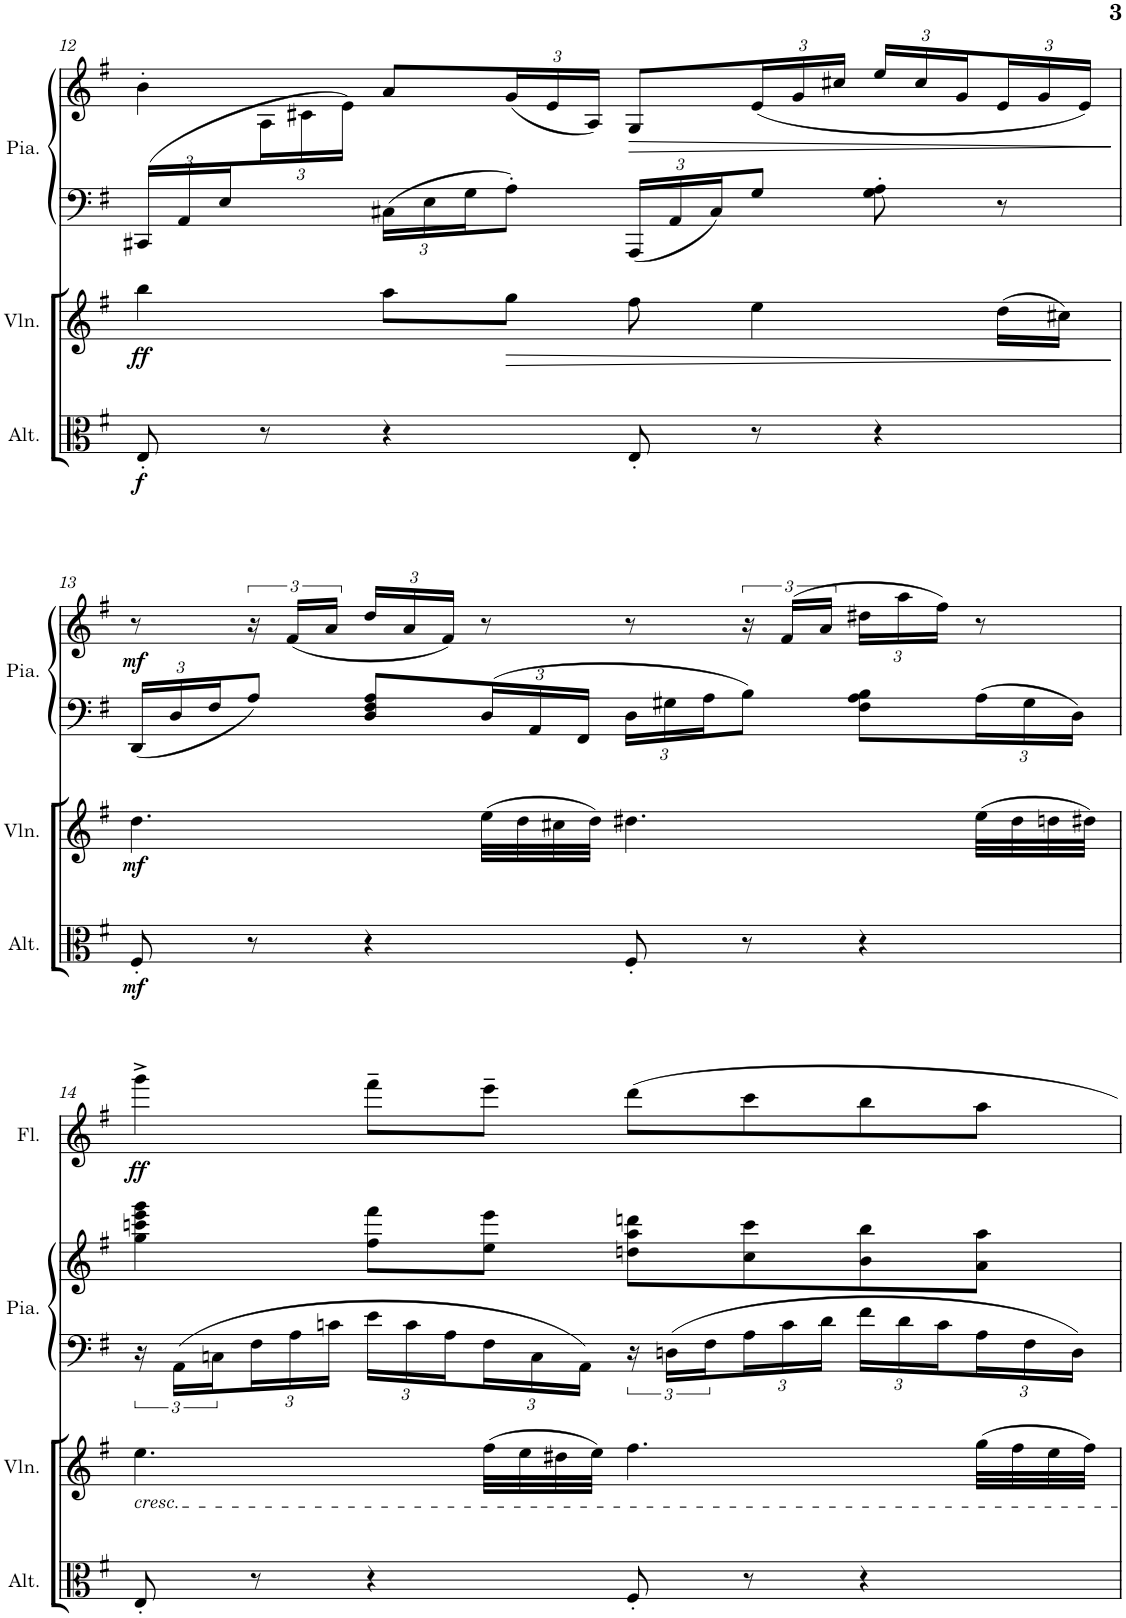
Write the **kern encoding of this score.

**kern	**dynam	**kern	**dynam	**kern	**kern	**dynam	**kern	**kern	**dynam
*part5	*part5	*part4	*part4	*part3	*part3	*part3	*part2	*part1	*part1
*staff6	*staff6	*staff5	*staff5	*staff4	*staff3	*staff3/4	*staff2	*staff1	*staff1
*I"Alto	*	*I"Violon	*	*I"Piano	*	*	*I"Clarinette en C	*I"Flûte	*
*I'Alt.	*	*I'Vln.	*	*I'Pia.	*	*	*I'Clar.	*I'Fl.	*
!!LO:PB:g=z
*clefC3	*	*clefG2	*	*clefF4	*clefG2	*	*clefG2	*clefG2	*
*	*	*	*	*	*	*	*Trd1c2	*	*
*k[f#]	*	*k[f#]	*	*k[f#]	*k[f#]	*	*k[f#]	*k[f#]	*
*M4/4	*	*M4/4	*	*M4/4	*M4/4	*	*M4/4	*M4/4	*
*	*	*	*	*Xbrackettup	*	*	*	*	*
=12	=12	=12	=12	=12	=12	=12	=12	=12	=12
*	*	*	*	*	*^	*	*	*	*
!	!LO:DY:b	!	!LO:DY:b	!	!	!	!	!	!	!
8E'/	f	4bb\	ff	(24CC#X/LL	4b'\	8ryy	.	1r	1r	.
.	.	.	.	24AA/	.	.	.	.	.	.
.	.	.	.	24E/	.	.	.	.	.	.
*	*	*	*	*	*	*Xbrackettup	*	*	*	*
8r	.	.	.	8ryy	.	24A\	.	.	.	.
.	.	.	.	.	.	24c#X\	.	.	.	.
.	.	.	.	.	.	24e\JJ)	.	.	.	.
4r	.	8aa\L	.	24C#X\LL	8a/L	2.ryy	.	.	.	.
.	.	.	.	24E\	.	.	.	.	.	.
.	.	.	.	24G\J	.	.	.	.	.	.
!	!	!	!LO:HP:b	!	!	!	!	!	!	!
.	.	8gg\J	>	8A'\J	(24g/L	.	.	.	.	.
.	.	.	.	.	24e/	.	.	.	.	.
.	.	.	.	.	24A/JJ)	.	.	.	.	.
!	!	!	!	!	!	!	!LO:HP:b	!	!	!
8E'/	.	8ff#\	.	24AAA/LL	8G/L	.	>	.	.	.
.	.	.	.	24AA/	.	.	.	.	.	.
.	.	.	.	24C#/J	.	.	.	.	.	.
8r	.	4ee\	.	8G/J	(24e/L	.	.	.	.	.
.	.	.	.	.	24g/	.	.	.	.	.
.	.	.	.	.	24cc#X/JJ	.	.	.	.	.
4r	.	.	.	8G\' 8A\'	24ee/LL	.	.	.	.	.
.	.	.	.	.	24cc#/	.	.	.	.	.
.	.	.	.	.	24g/	.	.	.	.	.
.	.	(16dd\LL	.	8r	24e/	.	.	.	.	.
.	.	.	.	.	24g/	.	.	.	.	.
.	.	16cc#X\JJ)	.	.	.	.	.	.	.	.
.	.	.	.	.	24e/JJ)	.	.	.	.	.
*	*	*	*	*	*v	*v	*	*	*	*
.	.	.	]	.	.	]	.	.	.
!!LO:LB:g=z
=13	=13	=13	=13	=13	=13	=13	=13	=13	=13
!	!LO:DY:b	!	!LO:DY:b	!	!	!LO:DY:b	!	!	!
8F#'/	mf	4.dd\	mf	24DD/LL	8r	mf	1r	1r	.
.	.	.	.	24D/	.	.	.	.	.
.	.	.	.	24F#/J	.	.	.	.	.
*	*	*	*	*	*brackettup	*	*	*	*
8r	.	.	.	8A/J	24r	.	.	.	.
.	.	.	.	.	(24f#/LL	.	.	.	.
.	.	.	.	.	24a/JJ	.	.	.	.
*	*	*	*	*	*Xbrackettup	*	*	*	*
4r	.	.	.	8D/ 8F#/ 8A/L	24dd/LL	.	.	.	.
.	.	.	.	.	24a/	.	.	.	.
.	.	.	.	.	24f#/JJ)	.	.	.	.
.	.	(32ee\LLL	.	24D/L	8r	.	.	.	.
.	.	32dd\	.	.	.	.	.	.	.
.	.	.	.	24AA/	.	.	.	.	.
.	.	32cc#X\	.	.	.	.	.	.	.
.	.	.	.	24FF#/JJ	.	.	.	.	.
.	.	32dd\JJJ)	.	.	.	.	.	.	.
8F#'/	.	4.dd#X\	.	24D\LL	8r	.	.	.	.
.	.	.	.	24G#X\	.	.	.	.	.
.	.	.	.	24A\J	.	.	.	.	.
*	*	*	*	*	*brackettup	*	*	*	*
8r	.	.	.	8B\J	24r	.	.	.	.
.	.	.	.	.	(24f#/LL	.	.	.	.
.	.	.	.	.	24a/JJ	.	.	.	.
*	*	*	*	*	*Xbrackettup	*	*	*	*
4r	.	.	.	8F#\ 8A\ 8B\L	24dd#X\LL	.	.	.	.
.	.	.	.	.	24aa\	.	.	.	.
.	.	.	.	.	24ff#\JJ)	.	.	.	.
.	.	(32ee\LLL	.	24A\L	8r	.	.	.	.
.	.	32dd#\	.	.	.	.	.	.	.
.	.	.	.	24G#\	.	.	.	.	.
.	.	32ddn\	.	.	.	.	.	.	.
.	.	.	.	24D\JJ	.	.	.	.	.
.	.	32dd#X\JJJ)	.	.	.	.	.	.	.
!!LO:LB:g=z
=14	=14	=14	=14	=14	=14	=14	=14	=14	=14
*	*	*	*	*brackettup	*	*	*	*	*
!	!	!LO:TX:b:i:t=cresc.	!	!	!	!	!	!	!
!	!	!	!	!	!	!	!	!	!LO:DY:b
8E'/	.	4.ee\	.	24r	4gg\ 4cccn\ 4eee\ 4ggg\	.	1r	4ggg^\	ff
.	.	.	.	24AA\LL	.	.	.	.	.
.	.	.	.	24Cn\	.	.	.	.	.
*	*	*	*	*Xbrackettup	*	*	*	*	*
8r	.	.	.	24F#\	.	.	.	.	.
.	.	.	.	24A\	.	.	.	.	.
.	.	.	.	24cn\JJ	.	.	.	.	.
4r	.	.	.	24e\LL	8ff#\ 8fff#\L	.	.	8fff#~\L	.
.	.	.	.	24c\	.	.	.	.	.
.	.	.	.	24A\	.	.	.	.	.
.	.	(32ff#\LLL	.	24F#\	8ee\ 8eee\J	.	.	8eee~\J	.
.	.	32ee\	.	.	.	.	.	.	.
.	.	.	.	24C\	.	.	.	.	.
.	.	32dd#X\	.	.	.	.	.	.	.
.	.	.	.	24AA\JJ	.	.	.	.	.
.	.	32ee\JJJ)	.	.	.	.	.	.	.
*	*	*	*	*brackettup	*	*	*	*	*
8F#'/	.	4.ff#\	.	24r	8ddn\ 8aa\ 8dddn\L	.	.	8ddd\L	.
.	.	.	.	24Dn\LL	.	.	.	.	.
.	.	.	.	24F#\	.	.	.	.	.
*	*	*	*	*Xbrackettup	*	*	*	*	*
8r	.	.	.	24A\	8cc\ 8ccc\	.	.	8ccc\	.
.	.	.	.	24c\	.	.	.	.	.
.	.	.	.	24d\JJ	.	.	.	.	.
4r	.	.	.	24f#\LL	8b\ 8bb\	.	.	8bb\	.
.	.	.	.	24d\	.	.	.	.	.
.	.	.	.	24c\	.	.	.	.	.
.	.	(32gg\LLL	.	24A\	8a\ 8aa\J	.	.	8aa\J	.
.	.	32ff#\	.	.	.	.	.	.	.
.	.	.	.	24F#\	.	.	.	.	.
.	.	32ee\	.	.	.	.	.	.	.
.	.	.	.	24D\JJ	.	.	.	.	.
.	.	32ff#\JJJ)	.	.	.	.	.	.	.
=	=	=	=	=	=	=	=	=	=
*-	*-	*-	*-	*-	*-	*-	*-	*-	*-
